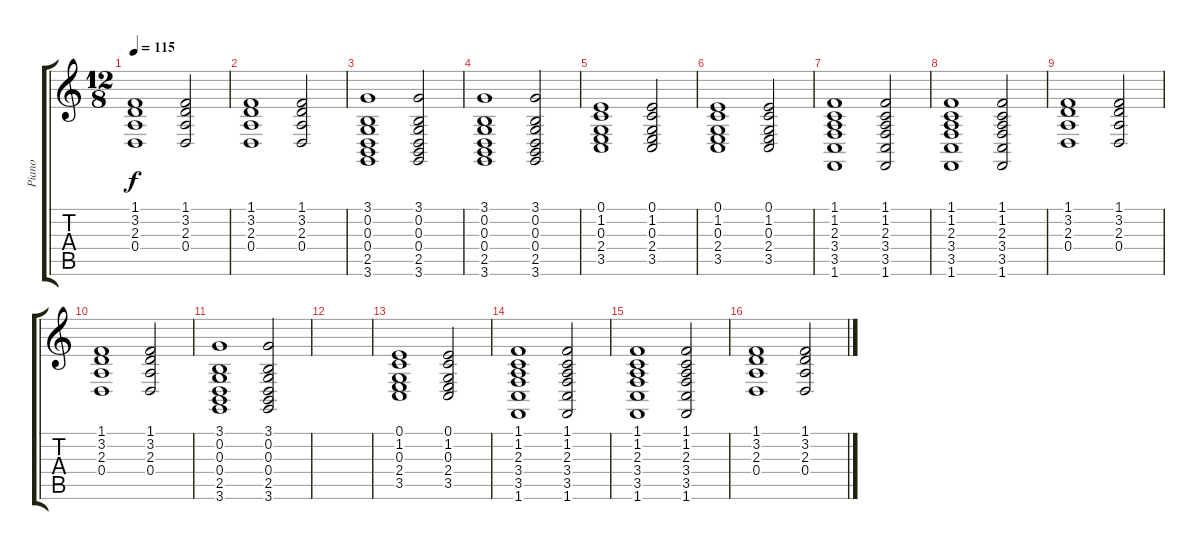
\track ("Piano" "Piano") {instrument acousticgrandpiano}
\staff {score tabs}
\tuning (E4 B3 G3 D3 A2 E2) {hide}
\ts (12 8)
\tempo 115
\clef g2
\ks c
(1.1 3.2 2.3 0.4).1{dy f} (1.1 3.2 2.3 0.4).2 |
(1.1 3.2 2.3 0.4).1 (1.1 3.2 2.3 0.4).2 |
(3.1 0.2 0.3 0.4 2.5 3.6).1 (3.1 0.2 0.3 0.4 2.5 3.6).2 |
(3.1 0.2 0.3 0.4 2.5 3.6).1 (3.1 0.2 0.3 0.4 2.5 3.6).2 |
(0.1 1.2 0.3 2.4 3.5).1 (0.1 1.2 0.3 2.4 3.5).2 |
(0.1 1.2 0.3 2.4 3.5).1 (0.1 1.2 0.3 2.4 3.5).2 |
(1.1 1.2 2.3 3.4 3.5 1.6).1 (1.1 1.2 2.3 3.4 3.5 1.6).2 |
(1.1 1.2 2.3 3.4 3.5 1.6).1 (1.1 1.2 2.3 3.4 3.5 1.6).2 |
(1.1 3.2 2.3 0.4).1 (1.1 3.2 2.3 0.4).2 |
(1.1 3.2 2.3 0.4).1 (1.1 3.2 2.3 0.4).2 |
(3.1 0.2 0.3 0.4 2.5 3.6).1 (3.1 0.2 0.3 0.4 2.5 3.6).2 |
|
(0.1 1.2 0.3 2.4 3.5).1 (0.1 1.2 0.3 2.4 3.5).2 |
(1.1 1.2 2.3 3.4 3.5 1.6).1 (1.1 1.2 2.3 3.4 3.5 1.6).2 |
(1.1 1.2 2.3 3.4 3.5 1.6).1 (1.1 1.2 2.3 3.4 3.5 1.6).2 |
(1.1 3.2 2.3 0.4).1 (1.1 3.2 2.3 0.4).2
